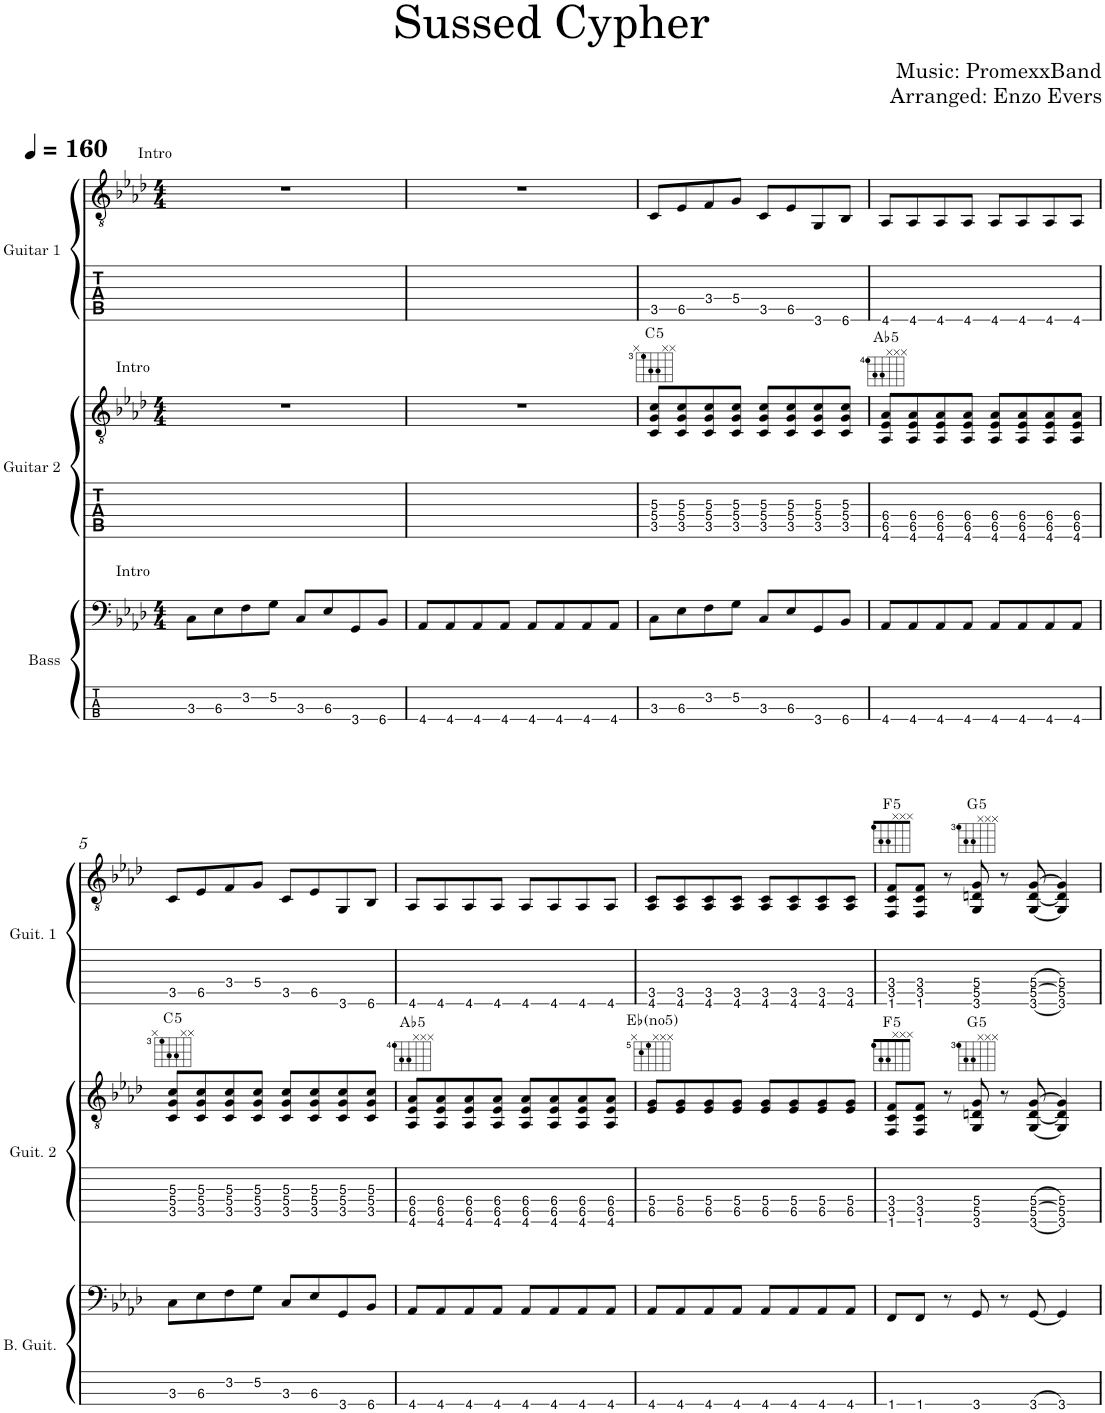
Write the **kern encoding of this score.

**kern	**kern	**kern	**kern	**harte	**kern	**kern	**harte
*part3	*part3	*part2	*part2	*part2	*part1	*part1	*part1
*staff6	*staff5	*staff4	*staff3	*	*staff2	*staff1	*
*I"Bass	*	*I"Guitar 2	*	*	*I"Guitar 1	*	*
*	*	*I'Guit. 2	*	*	*I'Guit. 1	*	*
*stria4	*stria5	*stria6	*stria5	*	*stria6	*stria5	*
*	*clefF4	*	*clefGv2	*	*	*clefGv2	*
*Trd7c12	*Trd7c12	*	*	*	*	*	*
*k[b-e-a-d-]	*k[b-e-a-d-]	*k[b-e-a-d-]	*k[b-e-a-d-]	*	*k[b-e-a-d-]	*k[b-e-a-d-]	*
*M4/4	*M4/4	*M4/4	*M4/4	*	*M4/4	*M4/4	*
*MM160	*MM160	*MM160	*MM160	*	*MM160	*MM160	*
=1	=1	=1	=1	=1	=1	=1	=1
!	!	!	!	!	!	!LO:TX:a:t=Intro	!
!	!	!	!LO:TX:a:t=Intro	!	!	!	!
!	!LO:TX:a:t=Intro	!	!	!	!	!	!
8CL	8C\L	1r	1r	.	1r	1r	.
8E-J	8E-\	.	.	.	.	.	.
8FL	8F\	.	.	.	.	.	.
8GJ	8G\J	.	.	.	.	.	.
8CL	8C/L	.	.	.	.	.	.
8E-J	8E-/	.	.	.	.	.	.
8GGL	8GG/	.	.	.	.	.	.
8BB-J	8BB-/J	.	.	.	.	.	.
=2	=2	=2	=2	=2	=2	=2	=2
8AA-L	8AA-/L	1r	1r	.	1r	1r	.
8AA-J	8AA-/	.	.	.	.	.	.
8AA-L	8AA-/	.	.	.	.	.	.
8AA-J	8AA-/J	.	.	.	.	.	.
8AA-L	8AA-/L	.	.	.	.	.	.
8AA-J	8AA-/	.	.	.	.	.	.
8AA-L	8AA-/	.	.	.	.	.	.
8AA-J	8AA-/J	.	.	.	.	.	.
=3	=3	=3	=3	=3	=3	=3	=3
!	!	!	!	!LO:H:kt=5	!	!	!
8CL	8C\L	8C\ 8G\ 8c\L	8C/ 8G/ 8c/L	C:(1,5)	8CL	8C/L	.
8E-J	8E-\	8C\ 8G\ 8c\J	8C/ 8G/ 8c/	.	8E-J	8E-/	.
8FL	8F\	8C\ 8G\ 8c\L	8C/ 8G/ 8c/	.	8FL	8F/	.
8GJ	8G\J	8C\ 8G\ 8c\J	8C/ 8G/ 8c/J	.	8GJ	8G/J	.
8CL	8C/L	8C\ 8G\ 8c\L	8C/ 8G/ 8c/L	.	8CL	8C/L	.
8E-J	8E-/	8C\ 8G\ 8c\J	8C/ 8G/ 8c/	.	8E-J	8E-/	.
8GGL	8GG/	8C\ 8G\ 8c\L	8C/ 8G/ 8c/	.	8GGL	8GG/	.
8BB-J	8BB-/J	8C\ 8G\ 8c\J	8C/ 8G/ 8c/J	.	8BB-J	8BB-/J	.
=4	=4	=4	=4	=4	=4	=4	=4
!	!	!	!	!LO:H:kt=5	!	!	!
8AA-L	8AA-/L	8AA-\ 8E-\ 8A-\L	8AA-/ 8E-/ 8A-/L	Ab:(1,5)	8AA-L	8AA-/L	.
8AA-J	8AA-/	8AA-\ 8E-\ 8A-\J	8AA-/ 8E-/ 8A-/	.	8AA-J	8AA-/	.
8AA-L	8AA-/	8AA-\ 8E-\ 8A-\L	8AA-/ 8E-/ 8A-/	.	8AA-L	8AA-/	.
8AA-J	8AA-/J	8AA-\ 8E-\ 8A-\J	8AA-/ 8E-/ 8A-/J	.	8AA-J	8AA-/J	.
8AA-L	8AA-/L	8AA-\ 8E-\ 8A-\L	8AA-/ 8E-/ 8A-/L	.	8AA-L	8AA-/L	.
8AA-J	8AA-/	8AA-\ 8E-\ 8A-\J	8AA-/ 8E-/ 8A-/	.	8AA-J	8AA-/	.
8AA-L	8AA-/	8AA-\ 8E-\ 8A-\L	8AA-/ 8E-/ 8A-/	.	8AA-L	8AA-/	.
8AA-J	8AA-/J	8AA-\ 8E-\ 8A-\J	8AA-/ 8E-/ 8A-/J	.	8AA-J	8AA-/J	.
!!LO:LB:g=z
=5	=5	=5	=5	=5	=5	=5	=5
!	!	!	!	!LO:H:kt=5	!	!	!
8CL	8C\L	8C\ 8G\ 8c\L	8C/ 8G/ 8c/L	C:(1,5)	8CL	8C/L	.
8E-J	8E-\	8C\ 8G\ 8c\J	8C/ 8G/ 8c/	.	8E-J	8E-/	.
8FL	8F\	8C\ 8G\ 8c\L	8C/ 8G/ 8c/	.	8FL	8F/	.
8GJ	8G\J	8C\ 8G\ 8c\J	8C/ 8G/ 8c/J	.	8GJ	8G/J	.
8CL	8C/L	8C\ 8G\ 8c\L	8C/ 8G/ 8c/L	.	8CL	8C/L	.
8E-J	8E-/	8C\ 8G\ 8c\J	8C/ 8G/ 8c/	.	8E-J	8E-/	.
8GGL	8GG/	8C\ 8G\ 8c\L	8C/ 8G/ 8c/	.	8GGL	8GG/	.
8BB-J	8BB-/J	8C\ 8G\ 8c\J	8C/ 8G/ 8c/J	.	8BB-J	8BB-/J	.
=6	=6	=6	=6	=6	=6	=6	=6
!	!	!	!	!LO:H:kt=5	!	!	!
8AA-L	8AA-/L	8AA-\ 8E-\ 8A-\L	8AA-/ 8E-/ 8A-/L	Ab:(1,5)	8AA-L	8AA-/L	.
8AA-J	8AA-/	8AA-\ 8E-\ 8A-\J	8AA-/ 8E-/ 8A-/	.	8AA-J	8AA-/	.
8AA-L	8AA-/	8AA-\ 8E-\ 8A-\L	8AA-/ 8E-/ 8A-/	.	8AA-L	8AA-/	.
8AA-J	8AA-/J	8AA-\ 8E-\ 8A-\J	8AA-/ 8E-/ 8A-/J	.	8AA-J	8AA-/J	.
8AA-L	8AA-/L	8AA-\ 8E-\ 8A-\L	8AA-/ 8E-/ 8A-/L	.	8AA-L	8AA-/L	.
8AA-J	8AA-/	8AA-\ 8E-\ 8A-\J	8AA-/ 8E-/ 8A-/	.	8AA-J	8AA-/	.
8AA-L	8AA-/	8AA-\ 8E-\ 8A-\L	8AA-/ 8E-/ 8A-/	.	8AA-L	8AA-/	.
8AA-J	8AA-/J	8AA-\ 8E-\ 8A-\J	8AA-/ 8E-/ 8A-/J	.	8AA-J	8AA-/J	.
=7	=7	=7	=7	=7	=7	=7	=7
8AA-L	8AA-/L	8E-\ 8G\L	8E-/ 8G/L	Eb:maj(*5)	8AA-\ 8C\L	8AA-/ 8C/L	.
8AA-J	8AA-/	8E-\ 8G\J	8E-/ 8G/	.	8AA-\ 8C\J	8AA-/ 8C/	.
8AA-L	8AA-/	8E-\ 8G\L	8E-/ 8G/	.	8AA-\ 8C\L	8AA-/ 8C/	.
8AA-J	8AA-/J	8E-\ 8G\J	8E-/ 8G/J	.	8AA-\ 8C\J	8AA-/ 8C/J	.
8AA-L	8AA-/L	8E-\ 8G\L	8E-/ 8G/L	.	8AA-\ 8C\L	8AA-/ 8C/L	.
8AA-J	8AA-/	8E-\ 8G\J	8E-/ 8G/	.	8AA-\ 8C\J	8AA-/ 8C/	.
8AA-L	8AA-/	8E-\ 8G\L	8E-/ 8G/	.	8AA-\ 8C\L	8AA-/ 8C/	.
8AA-J	8AA-/J	8E-\ 8G\J	8E-/ 8G/J	.	8AA-\ 8C\J	8AA-/ 8C/J	.
=8	=8	=8	=8	=8	=8	=8	=8
!	!	!	!	!LO:H:kt=5	!	!	!LO:H:kt=5
8FFL	8FF/L	8FF\ 8C\ 8F\L	8FF/ 8C/ 8F/L	F:(1,5)	8FF\ 8C\ 8F\L	8FF/ 8C/ 8F/L	F:(1,5)
8FFJ	8FF/J	8FF\ 8C\ 8F\J	8FF/ 8C/ 8F/J	.	8FF\ 8C\ 8F\J	8FF/ 8C/ 8F/J	.
8r	8r	8r	8r	.	8r	8r	.
!	!	!	!	!LO:H:kt=5	!	!	!LO:H:kt=5
8GG	8GG/	8GG 8Dn 8G	8GG/ 8Dn/ 8G/	G:(1,5)	8GG 8Dn 8G	8GG/ 8Dn/ 8G/	G:(1,5)
8r	8r	8r	8r	.	8r	8r	.
[8GG	[8GG/	[8GG [8D [8G	[8GG/ [8D/ [8G/	.	[8GG [8D [8G	[8GG/ [8D/ [8G/	.
4GG]	4GG/]	4GG] 4D] 4G]	4GG/] 4D/] 4G/]	.	4GG] 4D] 4G]	4GG/] 4D/] 4G/]	.
=	=	=	=	=	=	=	=
*-	*-	*-	*-	*-	*-	*-	*-
